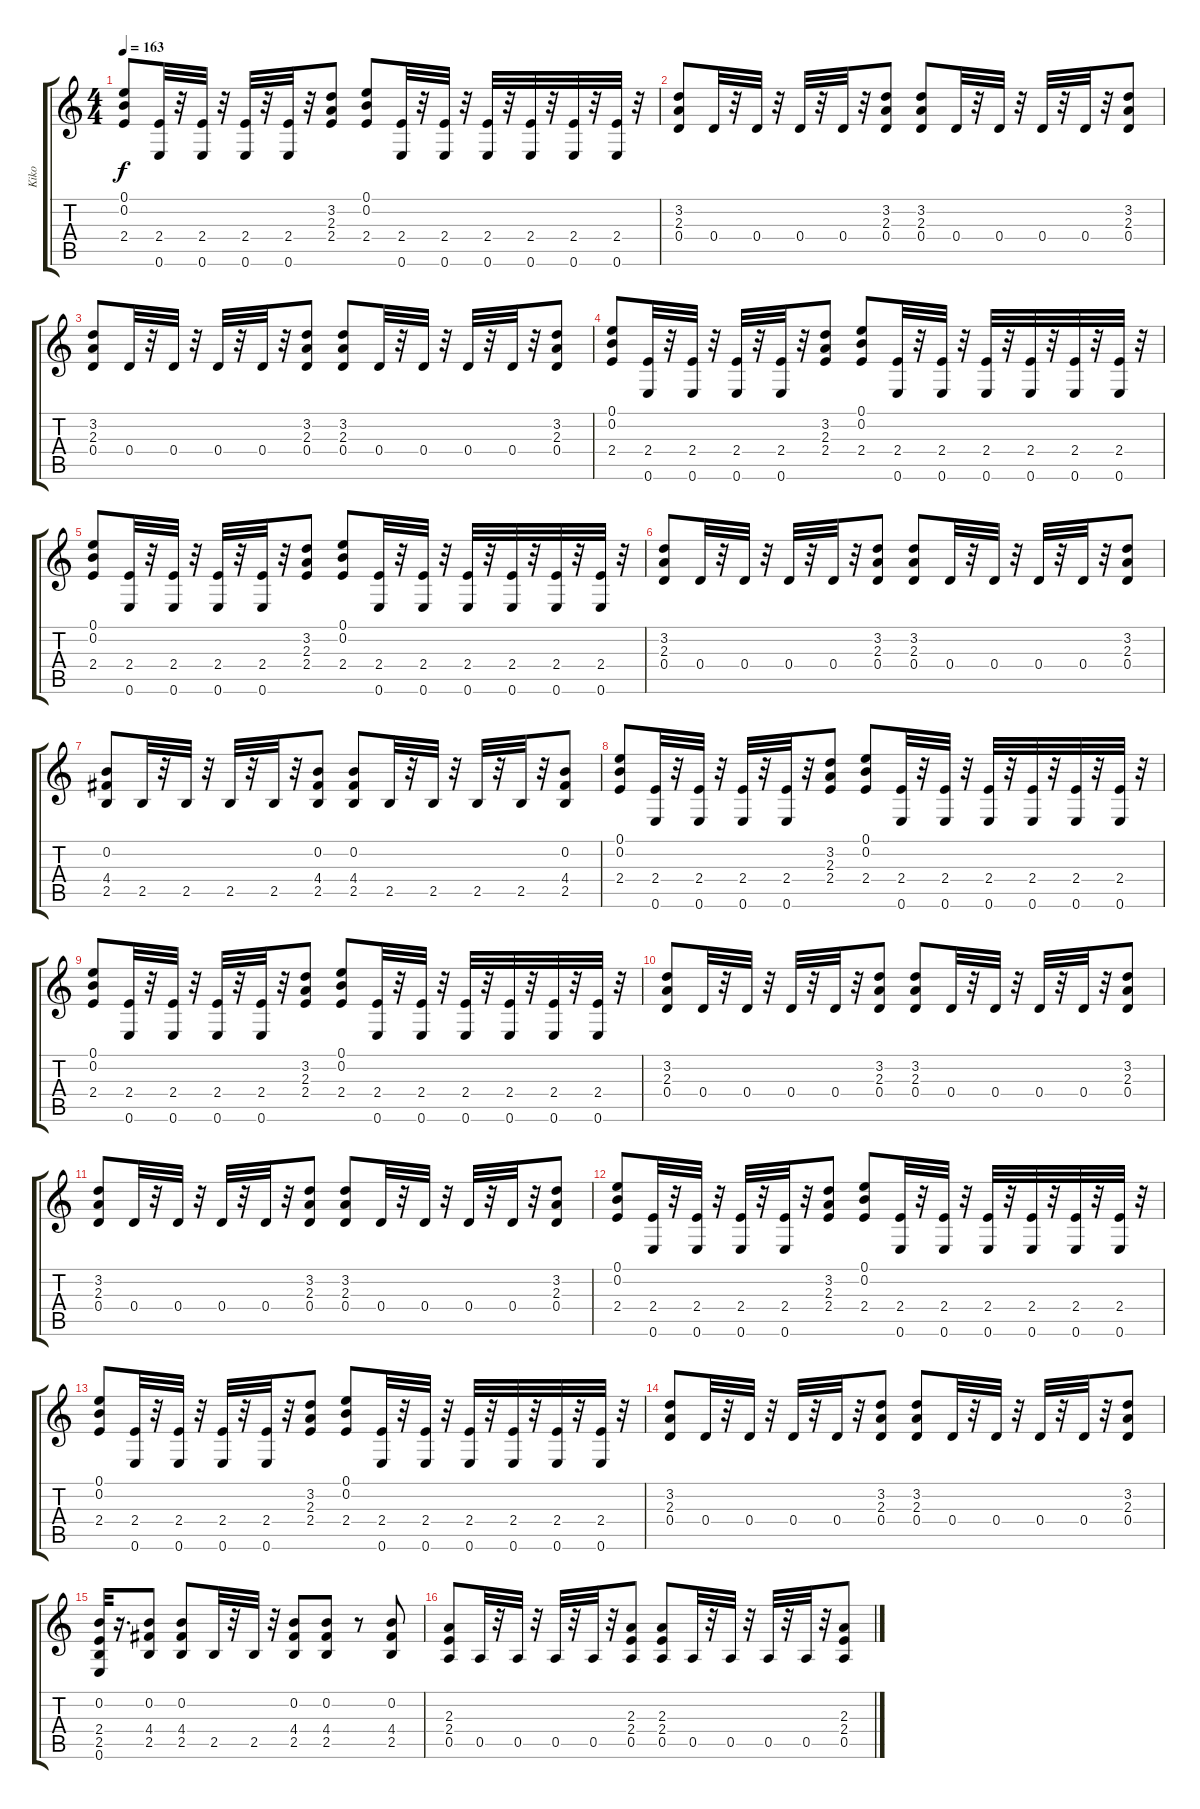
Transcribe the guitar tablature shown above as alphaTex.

\track ("Kiko" "Kiko") {instrument distortionguitar}
\staff {score tabs}
\tuning (E4 B3 G3 D3 A2 E2) {hide}
\ts (4 4)
\tempo 163
\clef g2
\ks c
(0.1 0.2 2.4).8{dy f} (2.4 0.6).32 r.32 (2.4 0.6).32 r.32 (2.4 0.6).32 r.32 (2.4 0.6).32 r.32 (3.2 2.3 2.4).8 (0.1 0.2 2.4).8 (2.4 0.6).32 r.32 (2.4 0.6).32 r.32 (2.4 0.6).32 r.32 (2.4 0.6).32 r.32 (2.4 0.6).32 r.32 (2.4 0.6).32 r.32 |
(3.2 2.3 0.4).8 0.4.32 r.32 0.4.32 r.32 0.4.32 r.32 0.4.32 r.32 (3.2 2.3 0.4).8 (3.2 2.3 0.4).8 0.4.32 r.32 0.4.32 r.32 0.4.32 r.32 0.4.32 r.32 (3.2 2.3 0.4).8 |
(3.2 2.3 0.4).8 0.4.32 r.32 0.4.32 r.32 0.4.32 r.32 0.4.32 r.32 (3.2 2.3 0.4).8 (3.2 2.3 0.4).8 0.4.32 r.32 0.4.32 r.32 0.4.32 r.32 0.4.32 r.32 (3.2 2.3 0.4).8 |
(0.1 0.2 2.4).8 (2.4 0.6).32 r.32 (2.4 0.6).32 r.32 (2.4 0.6).32 r.32 (2.4 0.6).32 r.32 (3.2 2.3 2.4).8 (0.1 0.2 2.4).8 (2.4 0.6).32 r.32 (2.4 0.6).32 r.32 (2.4 0.6).32 r.32 (2.4 0.6).32 r.32 (2.4 0.6).32 r.32 (2.4 0.6).32 r.32 |
(0.1 0.2 2.4).8 (2.4 0.6).32 r.32 (2.4 0.6).32 r.32 (2.4 0.6).32 r.32 (2.4 0.6).32 r.32 (3.2 2.3 2.4).8 (0.1 0.2 2.4).8 (2.4 0.6).32 r.32 (2.4 0.6).32 r.32 (2.4 0.6).32 r.32 (2.4 0.6).32 r.32 (2.4 0.6).32 r.32 (2.4 0.6).32 r.32 |
(3.2 2.3 0.4).8 0.4.32 r.32 0.4.32 r.32 0.4.32 r.32 0.4.32 r.32 (3.2 2.3 0.4).8 (3.2 2.3 0.4).8 0.4.32 r.32 0.4.32 r.32 0.4.32 r.32 0.4.32 r.32 (3.2 2.3 0.4).8 |
(0.2 4.4 2.5).8 2.5.32 r.32 2.5.32 r.32 2.5.32 r.32 2.5.32 r.32 (0.2 4.4 2.5).8 (0.2 4.4 2.5).8 2.5.32 r.32 2.5.32 r.32 2.5.32 r.32 2.5.32 r.32 (0.2 4.4 2.5).8 |
(0.1 0.2 2.4).8 (2.4 0.6).32 r.32 (2.4 0.6).32 r.32 (2.4 0.6).32 r.32 (2.4 0.6).32 r.32 (3.2 2.3 2.4).8 (0.1 0.2 2.4).8 (2.4 0.6).32 r.32 (2.4 0.6).32 r.32 (2.4 0.6).32 r.32 (2.4 0.6).32 r.32 (2.4 0.6).32 r.32 (2.4 0.6).32 r.32 |
(0.1 0.2 2.4).8 (2.4 0.6).32 r.32 (2.4 0.6).32 r.32 (2.4 0.6).32 r.32 (2.4 0.6).32 r.32 (3.2 2.3 2.4).8 (0.1 0.2 2.4).8 (2.4 0.6).32 r.32 (2.4 0.6).32 r.32 (2.4 0.6).32 r.32 (2.4 0.6).32 r.32 (2.4 0.6).32 r.32 (2.4 0.6).32 r.32 |
(3.2 2.3 0.4).8 0.4.32 r.32 0.4.32 r.32 0.4.32 r.32 0.4.32 r.32 (3.2 2.3 0.4).8 (3.2 2.3 0.4).8 0.4.32 r.32 0.4.32 r.32 0.4.32 r.32 0.4.32 r.32 (3.2 2.3 0.4).8 |
(3.2 2.3 0.4).8 0.4.32 r.32 0.4.32 r.32 0.4.32 r.32 0.4.32 r.32 (3.2 2.3 0.4).8 (3.2 2.3 0.4).8 0.4.32 r.32 0.4.32 r.32 0.4.32 r.32 0.4.32 r.32 (3.2 2.3 0.4).8 |
(0.1 0.2 2.4).8 (2.4 0.6).32 r.32 (2.4 0.6).32 r.32 (2.4 0.6).32 r.32 (2.4 0.6).32 r.32 (3.2 2.3 2.4).8 (0.1 0.2 2.4).8 (2.4 0.6).32 r.32 (2.4 0.6).32 r.32 (2.4 0.6).32 r.32 (2.4 0.6).32 r.32 (2.4 0.6).32 r.32 (2.4 0.6).32 r.32 |
(0.1 0.2 2.4).8 (2.4 0.6).32 r.32 (2.4 0.6).32 r.32 (2.4 0.6).32 r.32 (2.4 0.6).32 r.32 (3.2 2.3 2.4).8 (0.1 0.2 2.4).8 (2.4 0.6).32 r.32 (2.4 0.6).32 r.32 (2.4 0.6).32 r.32 (2.4 0.6).32 r.32 (2.4 0.6).32 r.32 (2.4 0.6).32 r.32 |
(3.2 2.3 0.4).8 0.4.32 r.32 0.4.32 r.32 0.4.32 r.32 0.4.32 r.32 (3.2 2.3 0.4).8 (3.2 2.3 0.4).8 0.4.32 r.32 0.4.32 r.32 0.4.32 r.32 0.4.32 r.32 (3.2 2.3 0.4).8 |
(0.2 2.4 2.5 0.6).32 r.16{d} (0.2 4.4 2.5).8 (0.2 4.4 2.5).8 2.5.32 r.32 2.5.32 r.32 (0.2 4.4 2.5).8 (0.2 4.4 2.5).8 r.8 (0.2 4.4 2.5).8 |
(2.3 2.4 0.5).8 0.5.32 r.32 0.5.32 r.32 0.5.32 r.32 0.5.32 r.32 (2.3 2.4 0.5).8 (2.3 2.4 0.5).8 0.5.32 r.32 0.5.32 r.32 0.5.32 r.32 0.5.32 r.32 (2.3 2.4 0.5).8
